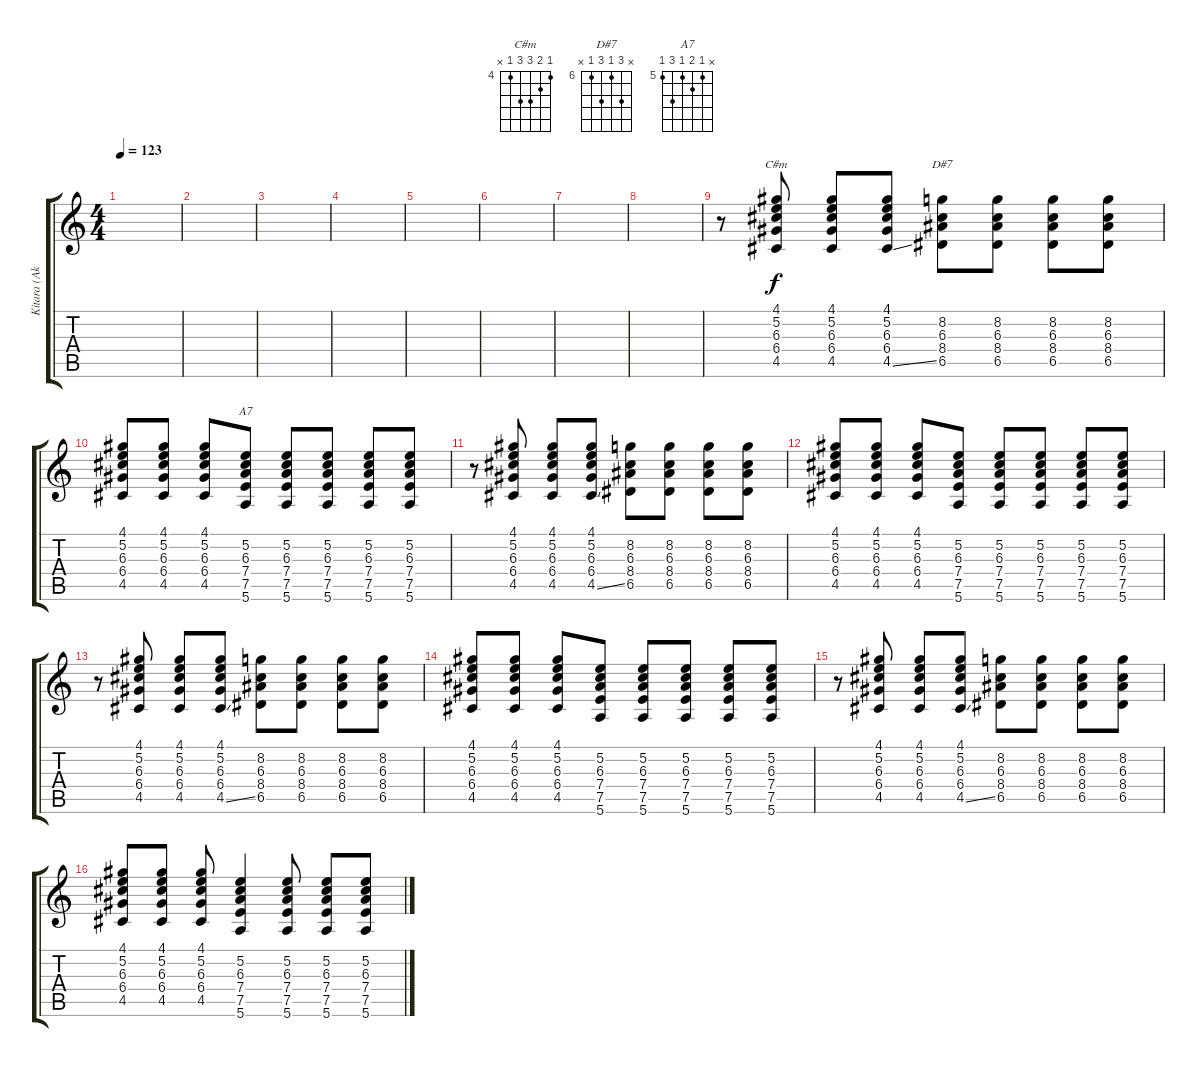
\track ("Kitara (Akustinen)" "Kitara (Ak") {instrument acousticguitarsteel}
\staff {score tabs}
\tuning (E4 B3 G3 D3 A2 E2) {hide}
\chord ("C#m" 4 5 6 6 4 x) {firstfret 4}
\chord ("D#7" x 8 6 8 6 x) {firstfret 6}
\chord ("A7" x 5 6 5 7 5) {firstfret 5}
\ts (4 4)
\tempo 123
\clef g2
\ks c
|
|
|
|
|
|
|
|
r.8 (4.1 5.2 6.3 6.4 4.5).8{ch "C#m"} (4.1 5.2 6.3 6.4 4.5).8 (4.1 5.2 6.3 6.4 4.5{ss}).8 (8.2 6.3 8.4 6.5).8{ch "D#7"} (8.2 6.3 8.4 6.5).8 (8.2 6.3 8.4 6.5).8 (8.2 6.3 8.4 6.5).8 |
(4.1 5.2 6.3 6.4 4.5).8 (4.1 5.2 6.3 6.4 4.5).8 (4.1 5.2 6.3 6.4 4.5).8 (5.2 6.3 7.4 7.5 5.6).8{ch "A7"} (5.2 6.3 7.4 7.5 5.6).8 (5.2 6.3 7.4 7.5 5.6).8 (5.2 6.3 7.4 7.5 5.6).8 (5.2 6.3 7.4 7.5 5.6).8 |
r.8 (4.1 5.2 6.3 6.4 4.5).8 (4.1 5.2 6.3 6.4 4.5).8 (4.1 5.2 6.3 6.4 4.5{ss}).8 (8.2 6.3 8.4 6.5).8 (8.2 6.3 8.4 6.5).8 (8.2 6.3 8.4 6.5).8 (8.2 6.3 8.4 6.5).8 |
(4.1 5.2 6.3 6.4 4.5).8 (4.1 5.2 6.3 6.4 4.5).8 (4.1 5.2 6.3 6.4 4.5).8 (5.2 6.3 7.4 7.5 5.6).8 (5.2 6.3 7.4 7.5 5.6).8 (5.2 6.3 7.4 7.5 5.6).8 (5.2 6.3 7.4 7.5 5.6).8 (5.2 6.3 7.4 7.5 5.6).8 |
r.8 (4.1 5.2 6.3 6.4 4.5).8 (4.1 5.2 6.3 6.4 4.5).8 (4.1 5.2 6.3 6.4 4.5{ss}).8 (8.2 6.3 8.4 6.5).8 (8.2 6.3 8.4 6.5).8 (8.2 6.3 8.4 6.5).8 (8.2 6.3 8.4 6.5).8 |
(4.1 5.2 6.3 6.4 4.5).8 (4.1 5.2 6.3 6.4 4.5).8 (4.1 5.2 6.3 6.4 4.5).8 (5.2 6.3 7.4 7.5 5.6).8 (5.2 6.3 7.4 7.5 5.6).8 (5.2 6.3 7.4 7.5 5.6).8 (5.2 6.3 7.4 7.5 5.6).8 (5.2 6.3 7.4 7.5 5.6).8 |
r.8 (4.1 5.2 6.3 6.4 4.5).8 (4.1 5.2 6.3 6.4 4.5).8 (4.1 5.2 6.3 6.4 4.5{ss}).8 (8.2 6.3 8.4 6.5).8 (8.2 6.3 8.4 6.5).8 (8.2 6.3 8.4 6.5).8 (8.2 6.3 8.4 6.5).8 |
(4.1 5.2 6.3 6.4 4.5).8 (4.1 5.2 6.3 6.4 4.5).8 (4.1 5.2 6.3 6.4 4.5).8 (5.2 6.3 7.4 7.5 5.6).4 (5.2 6.3 7.4 7.5 5.6).8 (5.2 6.3 7.4 7.5 5.6).8 (5.2 6.3 7.4 7.5 5.6).8
